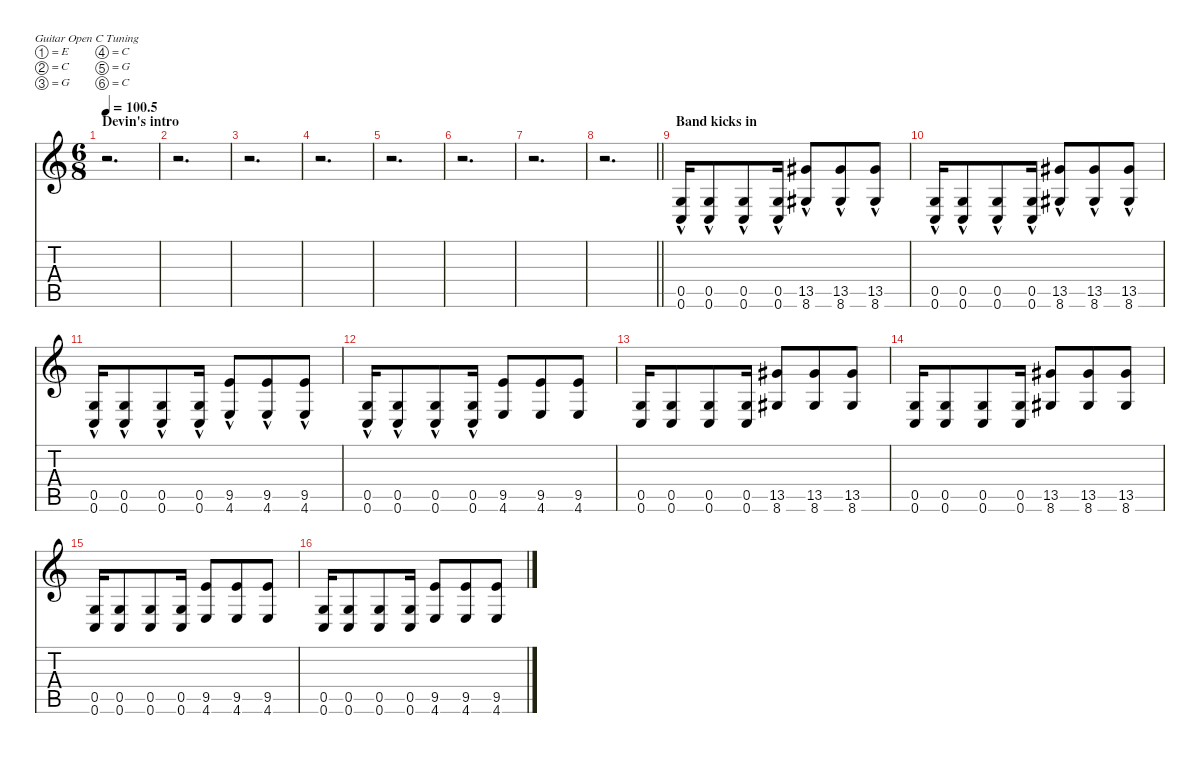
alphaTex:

\defaultSystemsLayout 4
\hideDynamics
\bracketExtendMode nobrackets
\singleTrackTrackNamePolicy hidden
\multiTrackTrackNamePolicy hidden
\firstSystemTrackNameMode fullname
\firstSystemTrackNameOrientation horizontal
\otherSystemsTrackNameOrientation horizontal
\track ("Guitar II (secondary guitar)" "dist.guit.") {instrument distortionguitar}
\staff {score tabs}
\tuning (E4 C4 G3 C3 G2 C2)
\ts (6 8)
\beaming (8 3 3)
\section ("" "Devin's intro")
\tempo
100.5
\accidentals auto
\clef g2
\ottava regular
\simile none
\ks c
r.2{d dy fff instrument distortionguitar beam Down} |
r.2{d beam Down} |
r.2{d beam Down} |
r.2{d beam Down} |
r.2{d beam Down} |
r.2{d beam Down} |
r.2{d beam Down} |
\barLineRight lightlight
r.2{d beam Down} |
\section ("" "Band kicks in")
(0.5{hac} 0.6{hac}).16{beam Up} (0.5{hac} 0.6{hac}).8{beam Up} (0.5{hac} 0.6{hac}).8{beam Up} (0.5{hac} 0.6{hac}).16{beam Up} (13.5{hac acc #} 8.6{hac acc #}).8{beam Up} (13.5{hac acc #} 8.6{hac acc #}).8{beam Up} (13.5{hac acc #} 8.6{hac acc #}).8{beam Up} |
(0.5{hac} 0.6{hac}).16{beam Up} (0.5{hac} 0.6{hac}).8{beam Up} (0.5{hac} 0.6{hac}).8{beam Up} (0.5{hac} 0.6{hac}).16{beam Up} (13.5{hac acc #} 8.6{hac acc #}).8{beam Up} (13.5{hac acc #} 8.6{hac acc #}).8{beam Up} (13.5{hac acc #} 8.6{hac acc #}).8{beam Up} |
(0.5{hac} 0.6{hac}).16{beam Up} (0.5{hac} 0.6{hac}).8{beam Up} (0.5{hac} 0.6{hac}).8{beam Up} (0.5{hac} 0.6{hac}).16{beam Up} (9.5{hac} 4.6{hac}).8{beam Up} (9.5{hac} 4.6{hac}).8{beam Up} (9.5{hac} 4.6{hac}).8{beam Up} |
(0.5{hac} 0.6{hac}).16{beam Up} (0.5{hac} 0.6{hac}).8{beam Up} (0.5{hac} 0.6{hac}).8{beam Up} (0.5{hac} 0.6{hac}).16{beam Up} (9.5 4.6).8{dy ppp beam Up} (9.5 4.6).8{beam Up} (9.5 4.6).8{beam Up} |
(0.5 0.6).16{beam Up} (0.5 0.6).8{beam Up} (0.5 0.6).8{beam Up} (0.5 0.6).16{beam Up} (13.5{acc #} 8.6{acc #}).8{beam Up} (13.5{acc #} 8.6{acc #}).8{beam Up} (13.5{acc #} 8.6{acc #}).8{beam Up} |
(0.5 0.6).16{beam Up} (0.5 0.6).8{beam Up} (0.5 0.6).8{beam Up} (0.5 0.6).16{beam Up} (13.5{acc #} 8.6{acc #}).8{beam Up} (13.5{acc #} 8.6{acc #}).8{beam Up} (13.5{acc #} 8.6{acc #}).8{beam Up} |
(0.5 0.6).16{beam Up} (0.5 0.6).8{beam Up} (0.5 0.6).8{beam Up} (0.5 0.6).16{beam Up} (9.5 4.6).8{beam Up} (9.5 4.6).8{beam Up} (9.5 4.6).8{beam Up} |
(0.5 0.6).16{beam Up} (0.5 0.6).8{beam Up} (0.5 0.6).8{beam Up} (0.5 0.6).16{beam Up} (9.5 4.6).8{beam Up} (9.5 4.6).8{beam Up} (9.5 4.6).8{beam Up}
